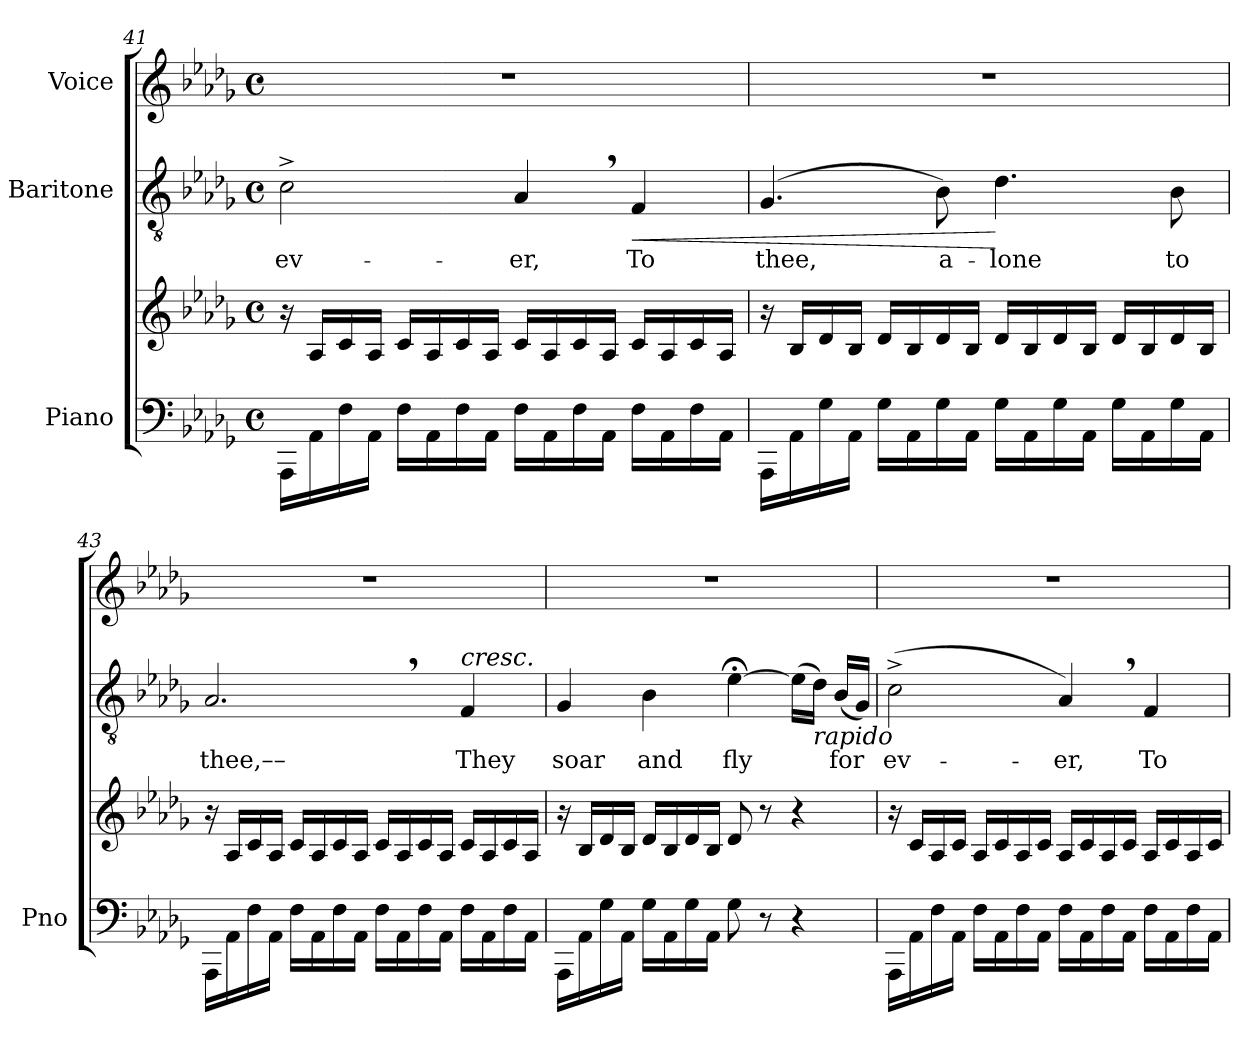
**kern	**kern	**kern	**text	**dynam	**kern
*part3	*part3	*part2	*part2	*part2	*part1
*staff4	*staff3	*staff2	*staff2	*staff2	*staff1
*I"Piano	*	*I"Baritone	*	*	*I"Voice
*I'Pno	*	*	*	*	*
!!LO:PB:g=z
*clefF4	*clefG2	*clefGv2	*	*	*clefG2
*k[b-e-a-d-g-]	*k[b-e-a-d-g-]	*k[b-e-a-d-g-]	*	*	*k[b-e-a-d-g-]
*M4/4	*M4/4	*M4/4	*	*	*M4/4
*met(c)	*met(c)	*met(c)	*	*	*met(c)
=41	=41	=41	=41	=41	=41
!	!	!	!LO:LY:b	!	!
16AAA-\LL	16r	2c^\	ev-	.	1r
16AA-\	16A-/LL	.	.	.	.
16F\	16c/	.	.	.	.
16AA-\JJ	16A-/JJ	.	.	.	.
16F\LL	16c/LL	.	.	.	.
16AA-\	16A-/	.	.	.	.
16F\	16c/	.	.	.	.
16AA-\JJ	16A-/JJ	.	.	.	.
!	!	!	!LO:LY:b	!	!
16F\LL	16c/LL	4A-,/	-er,	.	.
16AA-\	16A-/	.	.	.	.
16F\	16c/	.	.	.	.
16AA-\JJ	16A-/JJ	.	.	.	.
!	!	!	!LO:LY:b	!LO:HP:b	!
16F\LL	16c/LL	4F/	To	<	.
16AA-\	16A-/	.	.	.	.
16F\	16c/	.	.	.	.
16AA-\JJ	16A-/JJ	.	.	.	.
!!LO:LB:g=z
=42	=42	=42	=42	=42	=42
!	!	!	!LO:LY:b	!	!
16AAA-\LL	16r	(4.G-/	thee,	.	1r
16AA-\	16B-/LL	.	.	.	.
16G-\	16d-/	.	.	.	.
16AA-\JJ	16B-/JJ	.	.	.	.
16G-\LL	16d-/LL	.	.	.	.
16AA-\	16B-/	.	.	.	.
!	!	!	!LO:LY:b	!	!
16G-\	16d-/	8B-\)	a-	.	.
16AA-\JJ	16B-/JJ	.	.	.	.
!	!	!	!LO:LY:b	!	!
16G-\LL	16d-/LL	4.d-\	-lone	[	.
16AA-\	16B-/	.	.	.	.
16G-\	16d-/	.	.	.	.
16AA-\JJ	16B-/JJ	.	.	.	.
16G-\LL	16d-/LL	.	.	.	.
16AA-\	16B-/	.	.	.	.
!	!	!	!LO:LY:b	!	!
16G-\	16d-/	8B-\	to	.	.
16AA-\JJ	16B-/JJ	.	.	.	.
!!LO:LB:g=z
=43	=43	=43	=43	=43	=43
!	!	!	!LO:LY:b	!	!
16AAA-\LL	16r	2.A-,/	thee,––	.	1r
16AA-\	16A-/LL	.	.	.	.
16F\	16c/	.	.	.	.
16AA-\JJ	16A-/JJ	.	.	.	.
16F\LL	16c/LL	.	.	.	.
16AA-\	16A-/	.	.	.	.
16F\	16c/	.	.	.	.
16AA-\JJ	16A-/JJ	.	.	.	.
16F\LL	16c/LL	.	.	.	.
16AA-\	16A-/	.	.	.	.
16F\	16c/	.	.	.	.
16AA-\JJ	16A-/JJ	.	.	.	.
!	!	!LO:TX:a:i:t=cresc.	!	!	!
!	!	!	!LO:LY:b	!	!
16F\LL	16c/LL	4F/	They	.	.
16AA-\	16A-/	.	.	.	.
16F\	16c/	.	.	.	.
16AA-\JJ	16A-/JJ	.	.	.	.
=44	=44	=44	=44	=44	=44
!	!	!	!LO:LY:b	!	!
16AAA-\LL	16r	4G-/	soar	.	1r
16AA-\	16B-/LL	.	.	.	.
16G-\	16d-/	.	.	.	.
16AA-\JJ	16B-/JJ	.	.	.	.
!	!	!	!LO:LY:b	!	!
16G-\LL	16d-/LL	4B-\	and	.	.
16AA-\	16B-/	.	.	.	.
16G-\	16d-/	.	.	.	.
16AA-\JJ	16B-/JJ	.	.	.	.
!	!	!	!LO:LY:b	!	!
8G-\	8d-/	[4e-;<\	fly	.	.
8r	8r	.	.	.	.
4r	4r	(16e-\LL]	.	.	.
!	!	!LO:TX:b:i:t=rapido	!	!	!
.	.	16d-\JJ)	.	.	.
!	!	!	!LO:LY:b	!	!
.	.	(16B-/LL	for	.	.
.	.	16G-/JJ)	.	.	.
!!LO:LB:g=z
=45	=45	=45	=45	=45	=45
!	!	!	!LO:LY:b	!	!
16AAA-\LL	16r	(2c^\	ev-	.	1r
16AA-\	16c/LL	.	.	.	.
16F\	16A-/	.	.	.	.
16AA-\JJ	16c/JJ	.	.	.	.
16F\LL	16A-/LL	.	.	.	.
16AA-\	16c/	.	.	.	.
16F\	16A-/	.	.	.	.
16AA-\JJ	16c/JJ	.	.	.	.
!	!	!	!LO:LY:b	!	!
16F\LL	16A-/LL	4A-,/)	-er,	.	.
16AA-\	16c/	.	.	.	.
16F\	16A-/	.	.	.	.
16AA-\JJ	16c/JJ	.	.	.	.
!	!	!	!LO:LY:b	!	!
16F\LL	16A-/LL	4F/	To	.	.
16AA-\	16c/	.	.	.	.
16F\	16A-/	.	.	.	.
16AA-\JJ	16c/JJ	.	.	.	.
=	=	=	=	=	=
*-	*-	*-	*-	*-	*-
